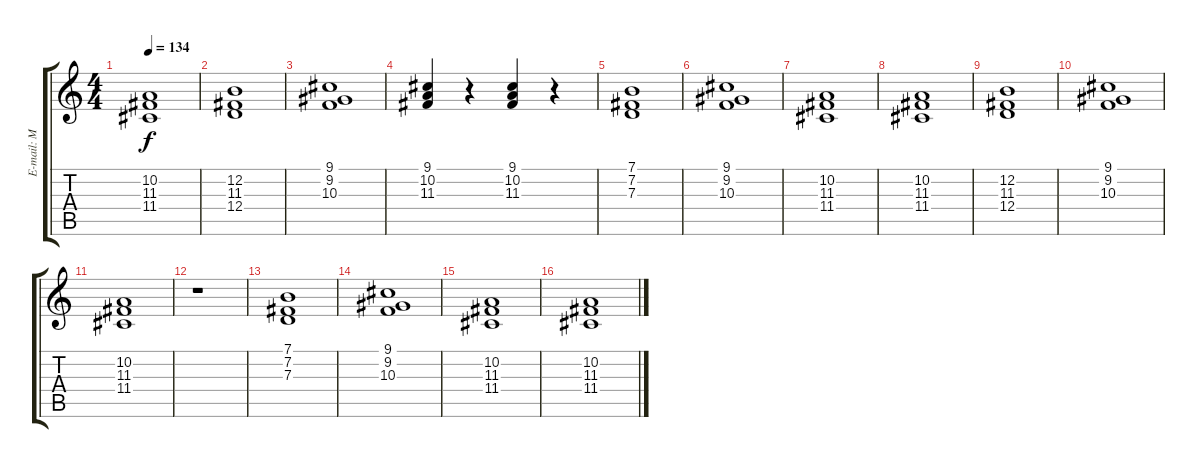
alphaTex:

\track ("" " E-mail: M") {instrument synthstrings1}
\staff {score tabs}
\tuning (E4 B3 G3 D3 A2 E2) {hide}
\ts (4 4)
\tempo 134
\clef g2
\ks c
(10.2 11.3 11.4).1{dy f} |
(12.2 11.3 12.4).1 |
(9.1 9.2 10.3).1 |
(9.1 10.2 11.3).4 r.4 (9.1 10.2 11.3).4 r.4 |
(7.1 7.2 7.3).1 |
(9.1 9.2 10.3).1 |
(10.2 11.3 11.4).1 |
(10.2 11.3 11.4).1 |
(12.2 11.3 12.4).1 |
(9.1 9.2 10.3).1 |
(10.2 11.3 11.4).1 |
r.1 |
(7.1 7.2 7.3).1 |
(9.1 9.2 10.3).1 |
(10.2 11.3 11.4).1 |
(10.2 11.3 11.4).1
